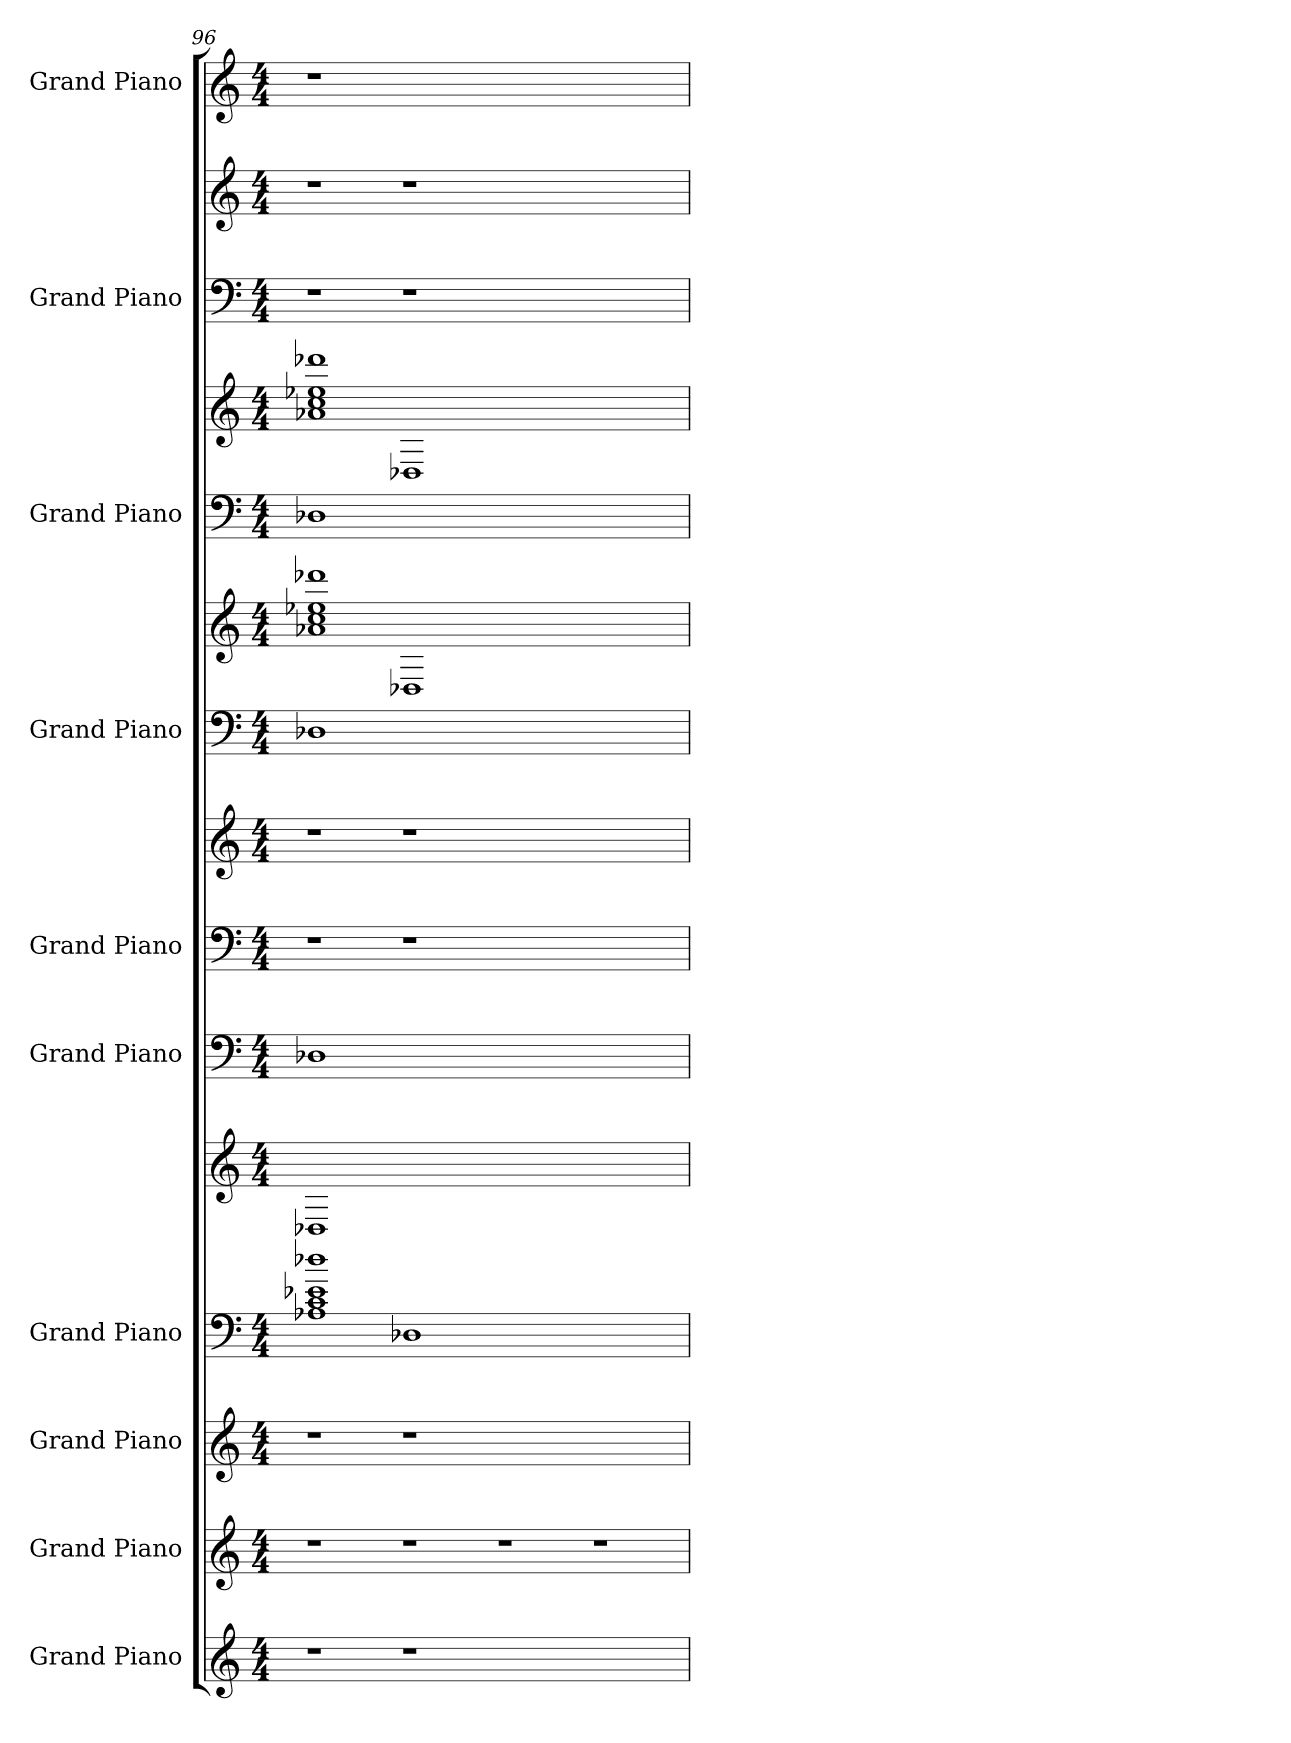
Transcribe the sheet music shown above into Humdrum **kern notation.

**kern	**kern	**kern	**kern	**kern	**kern	**kern	**kern	**kern	**kern	**kern	**kern	**kern	**kern	**kern
*part10	*part9	*part8	*part7	*part7	*part6	*part5	*part5	*part4	*part4	*part3	*part3	*part2	*part2	*part1
*staff15	*staff14	*staff13	*staff12	*staff11	*staff10	*staff9	*staff8	*staff7	*staff6	*staff5	*staff4	*staff3	*staff2	*staff1
*I"Grand Piano	*I"Grand Piano	*I"Grand Piano	*I"Grand Piano	*	*I"Grand Piano	*I"Grand Piano	*	*I"Grand Piano	*	*I"Grand Piano	*	*I"Grand Piano	*	*I"Grand Piano
*clefG2	*clefG2	*clefG2	*clefF4	*clefG2	*clefF4	*clefF4	*clefG2	*clefF4	*clefG2	*clefF4	*clefG2	*clefF4	*clefG2	*clefG2
*k[]	*k[]	*k[]	*k[]	*k[]	*k[]	*k[]	*k[]	*k[]	*k[]	*k[]	*k[]	*k[]	*k[]	*k[]
*C:	*C:	*C:	*C:	*C:	*C:	*C:	*C:	*C:	*C:	*C:	*C:	*C:	*C:	*C:
*M4/4	*M4/4	*M4/4	*M4/4	*M4/4	*M4/4	*M4/4	*M4/4	*M4/4	*M4/4	*M4/4	*M4/4	*M4/4	*M4/4	*M4/4
=96	=96	=96	=96	=96	=96	=96	=96	=96	=96	=96	=96	=96	=96	=96
1r	1r	1r	1A-X 1c 1e-X 1dd-X	1D-X	1D-X	1r	1r	1D-X	1a-X 1cc 1ee-X 1ddd-X	1D-X	1a-X 1cc 1ee-X 1ddd-X	1r	1r	1r
1r	1r	1r	1D-X	0.ryy	0.ryy	1r	1r	0.ryy	1D-X	0.ryy	1D-X	1r	1r	0.ryy
0ryy	1r	0ryy	0ryy	.	.	0ryy	0ryy	.	0ryy	.	0ryy	0ryy	0ryy	.
.	1r	.	.	.	.	.	.	.	.	.	.	.	.	.
=	=	=	=	=	=	=	=	=	=	=	=	=	=	=
*-	*-	*-	*-	*-	*-	*-	*-	*-	*-	*-	*-	*-	*-	*-
